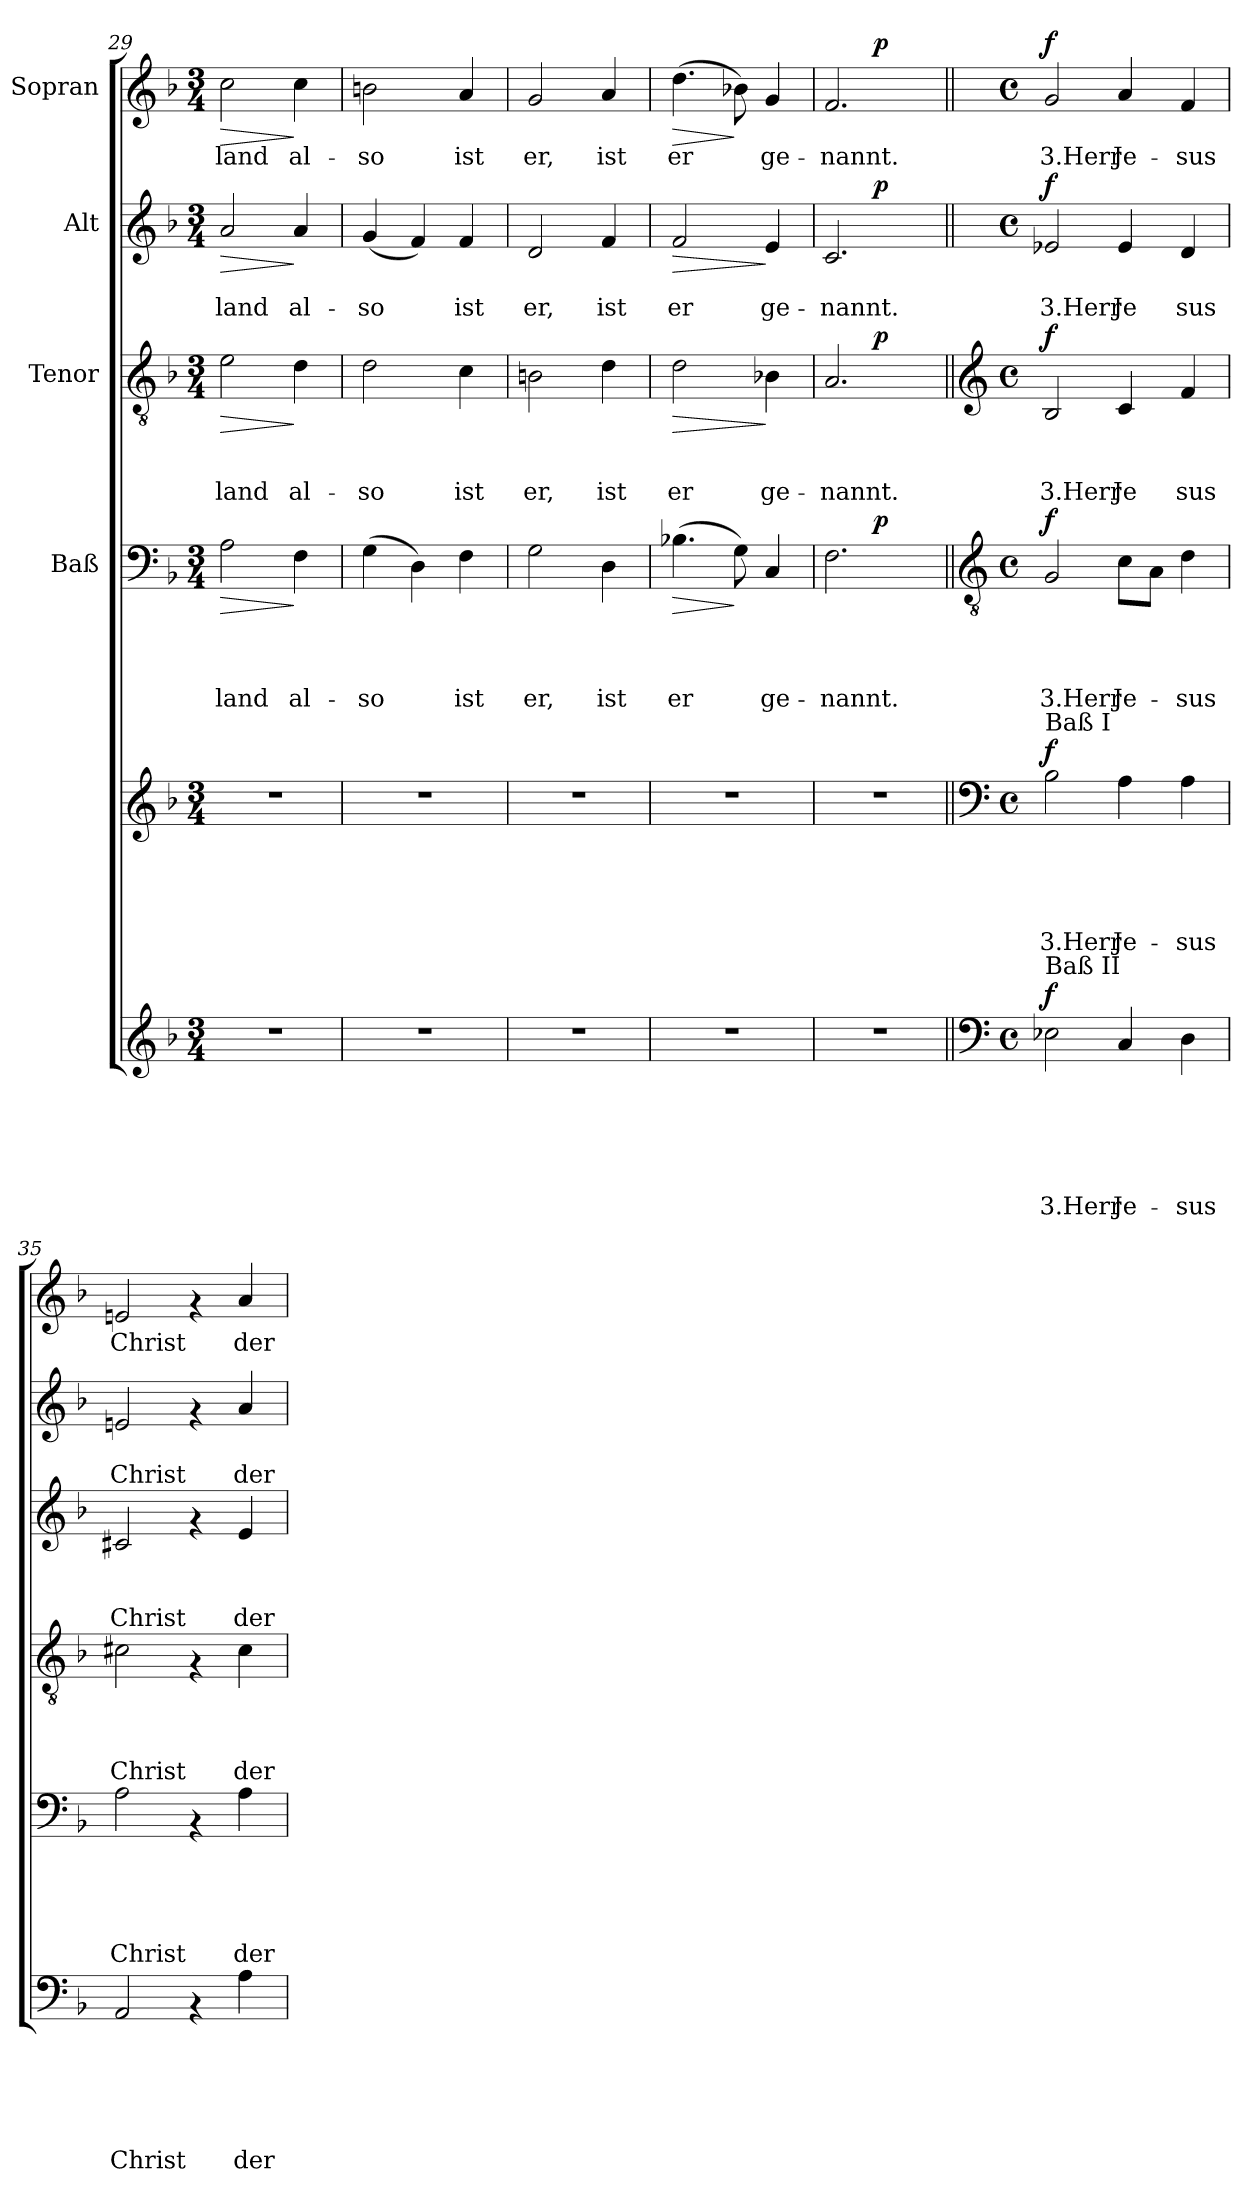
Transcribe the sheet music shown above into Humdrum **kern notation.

**kern	**text	**text	**text	**text	**text	**text	**dynam	**kern	**text	**text	**text	**text	**text	**dynam	**kern	**text	**text	**text	**text	**dynam	**kern	**text	**text	**text	**dynam	**kern	**text	**text	**dynam	**kern	**text	**dynam
*part6	*part6	*part6	*part6	*part6	*part6	*part6	*part6	*part5	*part5	*part5	*part5	*part5	*part5	*part5	*part4	*part4	*part4	*part4	*part4	*part4	*part3	*part3	*part3	*part3	*part3	*part2	*part2	*part2	*part2	*part1	*part1	*part1
*staff6	*staff6	*staff6	*staff6	*staff6	*staff6	*staff6	*staff6	*staff5	*staff5	*staff5	*staff5	*staff5	*staff5	*staff5	*staff4	*staff4	*staff4	*staff4	*staff4	*staff4	*staff3	*staff3	*staff3	*staff3	*staff3	*staff2	*staff2	*staff2	*staff2	*staff1	*staff1	*staff1
*	*	*	*	*	*	*	*	*	*	*	*	*	*	*	*I"Baß	*	*	*	*	*	*I"Tenor	*	*	*	*	*I"Alt	*	*	*	*I"Sopran	*	*
*clefG2	*	*	*	*	*	*	*	*clefG2	*	*	*	*	*	*	*clefF4	*	*	*	*	*	*clefGv2	*	*	*	*	*clefG2	*	*	*	*clefG2	*	*
*k[b-]	*	*	*	*	*	*	*	*k[b-]	*	*	*	*	*	*	*k[b-]	*	*	*	*	*	*k[b-]	*	*	*	*	*k[b-]	*	*	*	*k[b-]	*	*
*F:	*	*	*	*	*	*	*	*F:	*	*	*	*	*	*	*F:	*	*	*	*	*	*F:	*	*	*	*	*F:	*	*	*	*F:	*	*
*M3/4	*	*	*	*	*	*	*	*M3/4	*	*	*	*	*	*	*M3/4	*	*	*	*	*	*M3/4	*	*	*	*	*M3/4	*	*	*	*M3/4	*	*
=29	=29	=29	=29	=29	=29	=29	=29	=29	=29	=29	=29	=29	=29	=29	=29	=29	=29	=29	=29	=29	=29	=29	=29	=29	=29	=29	=29	=29	=29	=29	=29	=29
!	!	!	!	!	!	!	!	!	!	!	!	!	!	!	!	!	!	!	!LO:LY:b:rj	!LO:HP:b	!	!	!	!LO:LY:b:rj	!LO:HP:b	!	!	!LO:LY:b:rj	!LO:HP:b	!	!LO:LY:b:rj	!LO:HP:b
2.r	.	.	.	.	.	.	.	2.r	.	.	.	.	.	.	2A\	.	.	.	-land	>	2e\	.	.	-land	>	2a/	.	-land	>	2cc\	-land	>
!	!	!	!	!	!	!	!	!	!	!	!	!	!	!	!	!	!	!	!LO:LY:b:rj	!	!	!	!	!LO:LY:b:rj	!	!	!	!LO:LY:b:rj	!	!	!LO:LY:b:rj	!
.	.	.	.	.	.	.	.	.	.	.	.	.	.	.	4F\	.	.	.	al-	]	4d\	.	.	al-	]	4a/	.	al-	]	4cc\	al-	]
=30	=30	=30	=30	=30	=30	=30	=30	=30	=30	=30	=30	=30	=30	=30	=30	=30	=30	=30	=30	=30	=30	=30	=30	=30	=30	=30	=30	=30	=30	=30	=30	=30
!	!	!	!	!	!	!	!	!	!	!	!	!	!	!	!	!	!	!	!LO:LY:b:rj	!	!	!	!	!LO:LY:b:rj	!	!	!	!LO:LY:b:rj	!	!	!LO:LY:b:rj	!
2.r	.	.	.	.	.	.	.	2.r	.	.	.	.	.	.	(>4G\	.	.	.	-so	.	2d\	.	.	-so	.	(<4g/	.	-so	.	2bn\	-so	.
.	.	.	.	.	.	.	.	.	.	.	.	.	.	.	4D\)	.	.	.	.	.	.	.	.	.	.	4f/)	.	.	.	.	.	.
!	!	!	!	!	!	!	!	!	!	!	!	!	!	!	!	!	!	!	!LO:LY:b:rj	!	!	!	!	!LO:LY:b:rj	!	!	!	!LO:LY:b:rj	!	!	!LO:LY:b:rj	!
.	.	.	.	.	.	.	.	.	.	.	.	.	.	.	4F\	.	.	.	ist	.	4c\	.	.	ist	.	4f/	.	ist	.	4a/	ist	.
=31	=31	=31	=31	=31	=31	=31	=31	=31	=31	=31	=31	=31	=31	=31	=31	=31	=31	=31	=31	=31	=31	=31	=31	=31	=31	=31	=31	=31	=31	=31	=31	=31
!	!	!	!	!	!	!	!	!	!	!	!	!	!	!	!	!	!	!	!LO:LY:b:rj	!	!	!	!	!LO:LY:b:rj	!	!	!	!LO:LY:b:rj	!	!	!LO:LY:b:rj	!
2.r	.	.	.	.	.	.	.	2.r	.	.	.	.	.	.	2G\	.	.	.	er,	.	2Bn\	.	.	er,	.	2d/	.	er,	.	2g/	er,	.
!	!	!	!	!	!	!	!	!	!	!	!	!	!	!	!	!	!	!	!LO:LY:b:rj	!	!	!	!	!LO:LY:b:rj	!	!	!	!LO:LY:b:rj	!	!	!LO:LY:b:rj	!
.	.	.	.	.	.	.	.	.	.	.	.	.	.	.	4D\	.	.	.	ist	.	4d\	.	.	ist	.	4f/	.	ist	.	4a/	ist	.
=32	=32	=32	=32	=32	=32	=32	=32	=32	=32	=32	=32	=32	=32	=32	=32	=32	=32	=32	=32	=32	=32	=32	=32	=32	=32	=32	=32	=32	=32	=32	=32	=32
!	!	!	!	!	!	!	!	!	!	!	!	!	!	!	!	!	!	!	!LO:LY:b:rj	!LO:HP:b	!	!	!	!LO:LY:b:rj	!LO:HP:b	!	!	!LO:LY:b:rj	!LO:HP:b	!	!LO:LY:b:rj	!LO:HP:b
2.r	.	.	.	.	.	.	.	2.r	.	.	.	.	.	.	(>4.B-X\	.	.	.	er	>	2d\	.	.	er	>	2f/	.	er	>	(>4.dd\	er	>
.	.	.	.	.	.	.	.	.	.	.	.	.	.	.	8G\)	.	.	.	.	]	.	.	.	.	.	.	.	.	.	8b-X\)	.	]
!	!	!	!	!	!	!	!	!	!	!	!	!	!	!	!	!	!	!	!LO:LY:b:rj	!	!	!	!	!LO:LY:b:rj	!	!	!	!LO:LY:b:rj	!	!	!LO:LY:b:rj	!
.	.	.	.	.	.	.	.	.	.	.	.	.	.	.	4C/	.	.	.	ge-	.	4B-X\	.	.	ge-	]	4e/	.	ge-	]	4g/	ge-	.
=33	=33	=33	=33	=33	=33	=33	=33	=33	=33	=33	=33	=33	=33	=33	=33	=33	=33	=33	=33	=33	=33	=33	=33	=33	=33	=33	=33	=33	=33	=33	=33	=33
!	!	!	!	!	!	!	!	!	!	!	!	!	!	!	!	!	!	!	!LO:LY:b:rj	!	!	!	!	!LO:LY:b:rj	!	!	!	!LO:LY:b:rj	!	!	!LO:LY:b:rj	!
*	*	*	*	*	*	*	*	*	*	*	*	*	*	*	*^	*	*	*	*	*	*^	*	*	*	*	*^	*	*	*	*^	*	*
2.r	.	.	.	.	.	.	.	2.r	.	.	.	.	.	.	2.F\	4ryy	.	.	.	-nannt.	.	2.A/	4ryy	.	.	-nannt.	.	2.c/	4ryy	.	-nannt.	.	2.f/	4ryy	-nannt.	.
!	!	!	!	!	!	!	!	!	!	!	!	!	!	!	!	!	!	!	!	!	!LO:DY:a	!	!	!	!	!	!LO:DY:a	!	!	!	!	!LO:DY:a	!	!	!	!LO:DY:a
.	.	.	.	.	.	.	.	.	.	.	.	.	.	.	.	2ryy	.	.	.	.	p	.	2ryy	.	.	.	p	.	2ryy	.	.	p	.	2ryy	.	p
*	*	*	*	*	*	*	*	*	*	*	*	*	*	*	*v	*v	*	*	*	*	*	*	*	*	*	*	*	*v	*v	*	*	*	*v	*v	*	*
*	*	*	*	*	*	*	*	*	*	*	*	*	*	*	*	*	*	*	*	*	*v	*v	*	*	*	*	*	*	*	*	*	*	*
!!LO:PB:g=z
=34||	=34||	=34||	=34||	=34||	=34||	=34||	=34||	=34||	=34||	=34||	=34||	=34||	=34||	=34||	=34||	=34||	=34||	=34||	=34||	=34||	=34||	=34||	=34||	=34||	=34||	=34||	=34||	=34||	=34||	=34||	=34||	=34||
*clefF4	*	*	*	*	*	*	*	*clefF4	*	*	*	*	*	*	*clefGv2	*	*	*	*	*	*clefG2	*	*	*	*	*	*	*	*	*	*	*
*M4/4	*	*	*	*	*	*	*	*M4/4	*	*	*	*	*	*	*M4/4	*	*	*	*	*	*M4/4	*	*	*	*	*M4/4	*	*	*	*M4/4	*	*
*met(c)	*	*	*	*	*	*	*	*met(c)	*	*	*	*	*	*	*met(c)	*	*	*	*	*	*met(c)	*	*	*	*	*met(c)	*	*	*	*met(c)	*	*
*	*	*	*	*	*	*	*	*	*	*	*	*	*	*	*^	*	*	*	*	*	*^	*	*	*	*	*^	*	*	*	*^	*	*
!	!	!	!	!	!	!	!	!	!	!	!	!	!	!	!	!	!	!	!	!	!	!	!	!	!	!	!	!LO:TX:a:t=Sopran II	!	!	!	!	!	!	!	!
!	!	!	!	!	!	!	!	!	!	!	!	!	!	!	!	!	!	!	!	!	!	!LO:TX:a:t=Alt	!	!	!	!	!	!	!	!	!	!	!	!	!	!
!	!	!	!	!	!	!	!	!	!	!	!	!	!	!	!LO:TX:a:t=Tenor	!	!	!	!	!	!	!	!	!	!	!	!	!	!	!	!	!	!	!	!	!
!	!	!	!	!	!	!	!	!LO:TX:a:t=Baß I	!	!	!	!	!	!	!	!	!	!	!	!	!	!	!	!	!	!	!	!	!	!	!	!	!	!	!	!
!LO:TX:a:t=Baß II	!	!	!	!	!	!	!	!	!	!	!	!	!	!	!	!	!	!	!	!	!	!	!	!	!	!	!	!	!	!	!	!	!	!	!	!
!	!	!	!	!	!	!LO:LY:b:rj	!LO:DY:a	!	!	!	!	!	!LO:LY:b:rj	!LO:DY:a	!	!	!	!	!	!LO:LY:b:rj	!LO:DY:a	!	!	!	!	!LO:LY:b:rj	!LO:DY:a	!	!	!	!LO:LY:b:rj	!LO:DY:a	!	!	!LO:LY:b:rj	!LO:DY:a
*	*	*	*	*	*	*	*	*	*	*	*	*	*	*	*v	*v	*	*	*	*	*	*	*	*	*	*	*	*v	*v	*	*	*	*v	*v	*	*
*	*	*	*	*	*	*	*	*	*	*	*	*	*	*	*	*	*	*	*	*	*v	*v	*	*	*	*	*	*	*	*	*	*	*
2E-X\	.	.	.	.	.	3.Herr	f	2B-\	.	.	.	.	3.Herr	f	2G/	.	.	.	3.Herr	f	2B-/	.	.	3.Herr	f	2e-X/	.	3.Herr	f	2g/	3.Herr	f
!	!	!	!	!	!	!LO:LY:b:rj	!	!	!	!	!	!	!LO:LY:b:rj	!	!	!	!	!	!LO:LY:b:rj	!	!	!	!	!LO:LY:b:rj	!	!	!	!LO:LY:b:rj	!	!	!LO:LY:b:rj	!
4C/	.	.	.	.	.	Je-	.	4A\	.	.	.	.	Je-	.	8c\L	.	.	.	Je-	.	4c/	.	.	Je	.	4e-/	.	Je	.	4a/	Je-	.
.	.	.	.	.	.	.	.	.	.	.	.	.	.	.	8A\J	.	.	.	.	.	.	.	.	.	.	.	.	.	.	.	.	.
!	!	!	!	!	!	!LO:LY:b:rj	!	!	!	!	!	!	!LO:LY:b:rj	!	!	!	!	!	!LO:LY:b:rj	!	!	!	!	!LO:LY:b:rj	!	!	!	!LO:LY:b:rj	!	!	!LO:LY:b:rj	!
4D\	.	.	.	.	.	-sus	.	4A\	.	.	.	.	-sus	.	4d\	.	.	.	-sus	.	4f/	.	.	sus	.	4d/	.	sus	.	4f/	-sus	.
=35	=35	=35	=35	=35	=35	=35	=35	=35	=35	=35	=35	=35	=35	=35	=35	=35	=35	=35	=35	=35	=35	=35	=35	=35	=35	=35	=35	=35	=35	=35	=35	=35
!	!	!	!	!	!	!LO:LY:b:rj	!	!	!	!	!	!	!LO:LY:b:rj	!	!	!	!	!	!LO:LY:b:rj	!	!	!	!	!LO:LY:b:rj	!	!	!	!LO:LY:b:rj	!	!	!LO:LY:b:rj	!
2AA/	.	.	.	.	.	Christ	.	2A\	.	.	.	.	Christ	.	2c#X\	.	.	.	Christ	.	2c#X/	.	.	Christ	.	2en/	.	Christ	.	2en/	Christ	.
4rAA	.	.	.	.	.	.	.	4rAA	.	.	.	.	.	.	4rF	.	.	.	.	.	4rf	.	.	.	.	4rf	.	.	.	4rf	.	.
!	!	!	!	!	!	!LO:LY:b:rj	!	!	!	!	!	!	!LO:LY:b:rj	!	!	!	!	!	!LO:LY:b:rj	!	!	!	!	!LO:LY:b:rj	!	!	!	!LO:LY:b:rj	!	!	!LO:LY:b:rj	!
4A\	.	.	.	.	.	der	.	4A\	.	.	.	.	der	.	4c#\	.	.	.	der	.	4e/	.	.	der	.	4a/	.	der	.	4a/	der	.
=	=	=	=	=	=	=	=	=	=	=	=	=	=	=	=	=	=	=	=	=	=	=	=	=	=	=	=	=	=	=	=	=
*-	*-	*-	*-	*-	*-	*-	*-	*-	*-	*-	*-	*-	*-	*-	*-	*-	*-	*-	*-	*-	*-	*-	*-	*-	*-	*-	*-	*-	*-	*-	*-	*-
